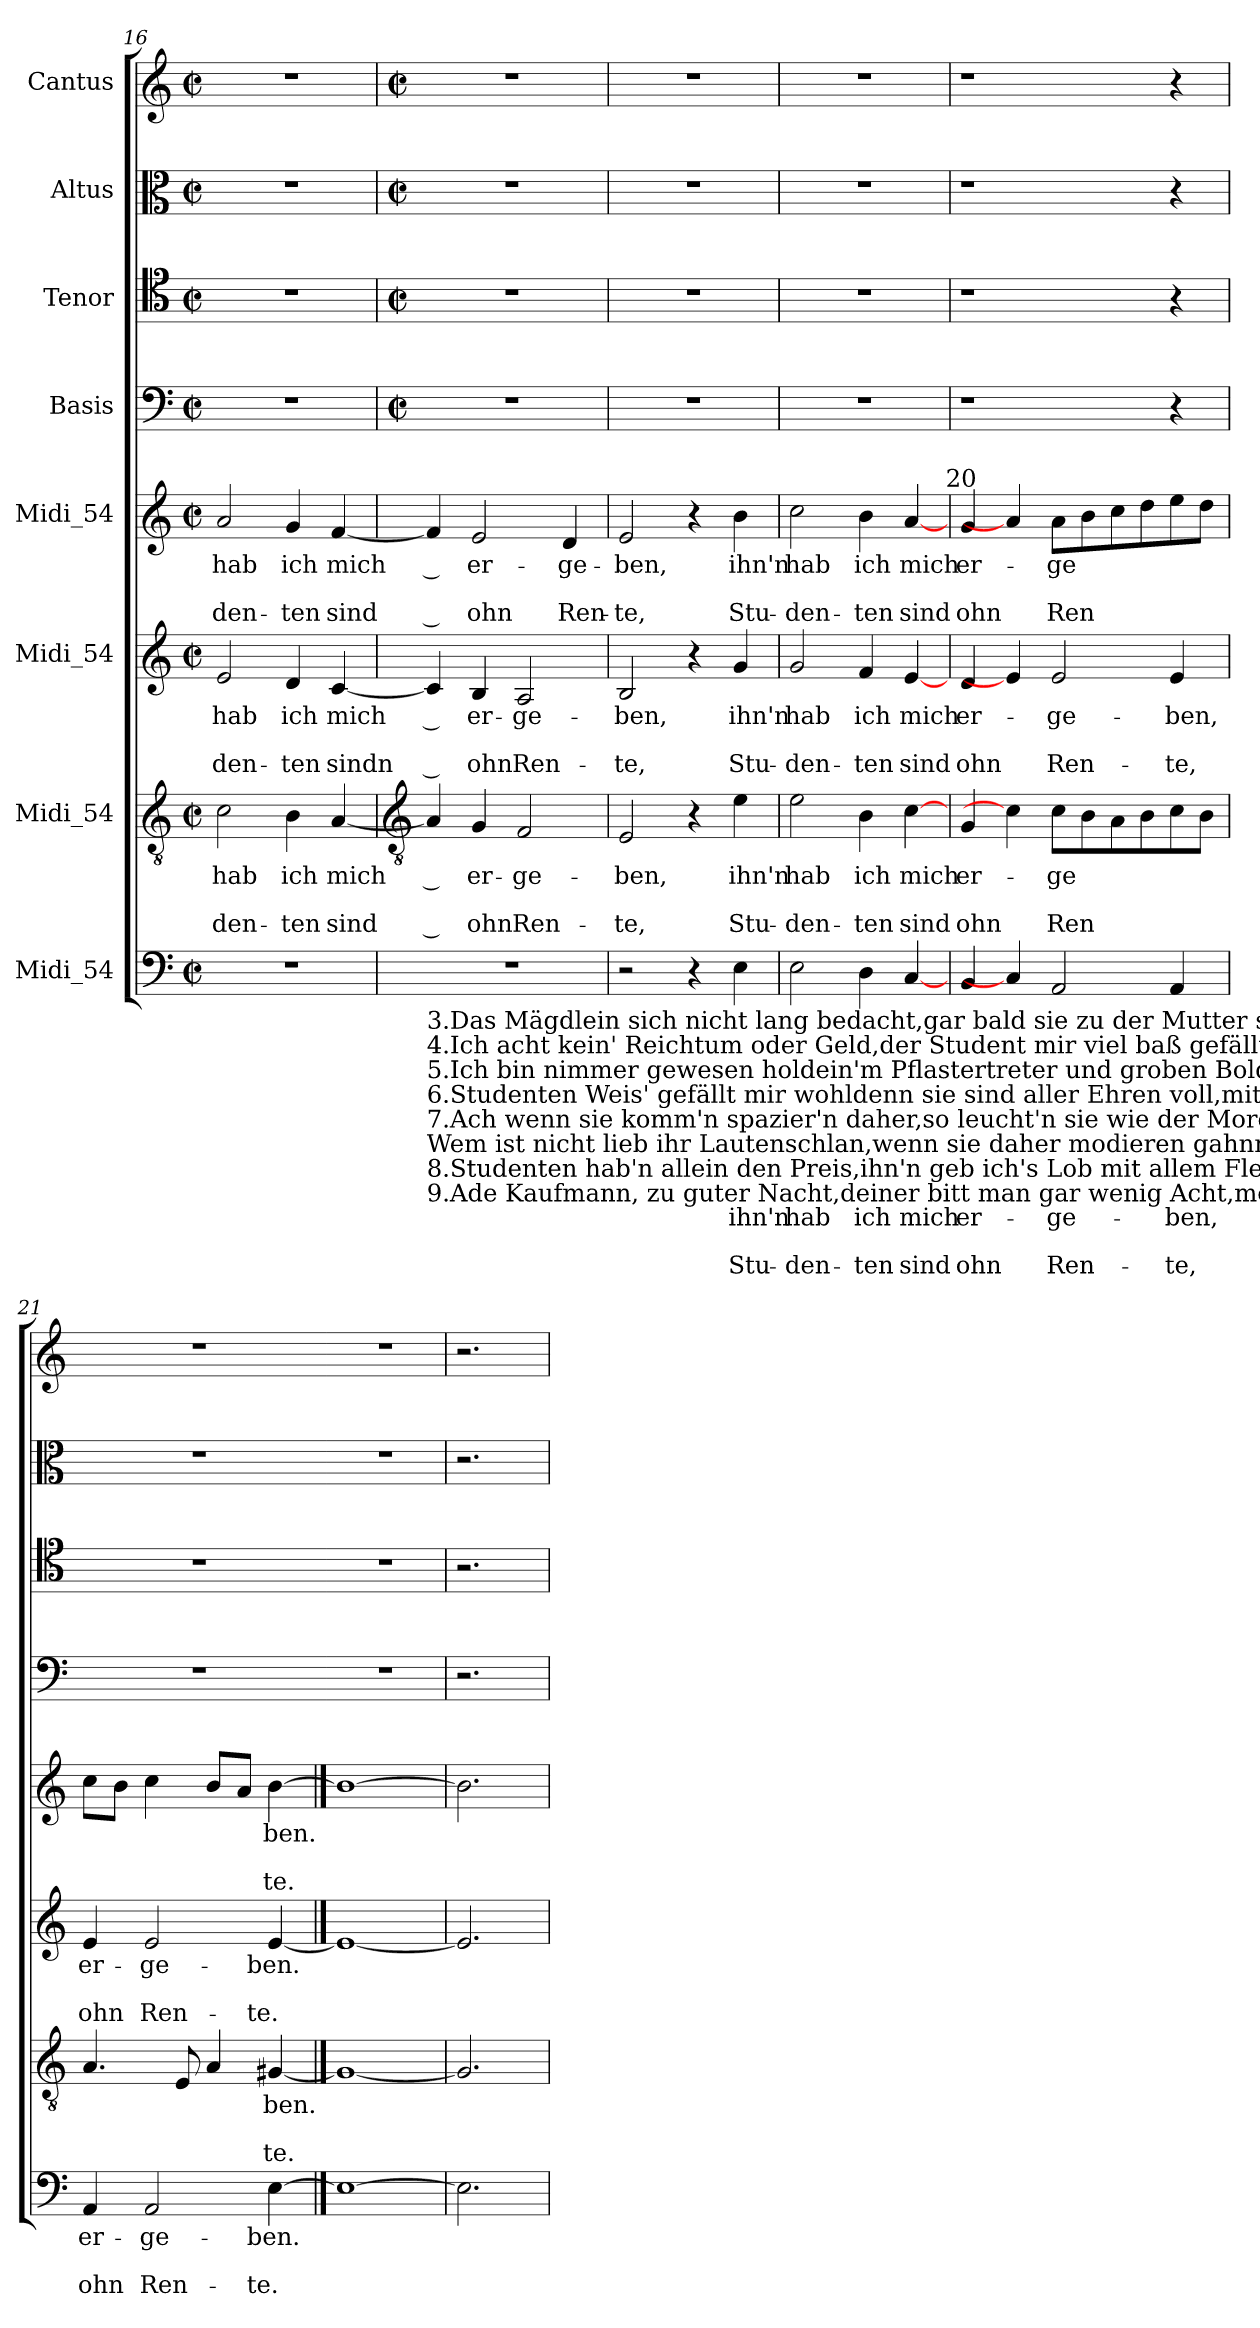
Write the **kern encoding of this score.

**kern	**text	**text	**text	**kern	**text	**text	**text	**kern	**text	**text	**text	**kern	**text	**text	**text	**kern	**kern	**kern	**kern
*part8	*part8	*part8	*part8	*part7	*part7	*part7	*part7	*part6	*part6	*part6	*part6	*part5	*part5	*part5	*part5	*part4	*part3	*part2	*part1
*staff8	*staff8	*staff8	*staff8	*staff7	*staff7	*staff7	*staff7	*staff6	*staff6	*staff6	*staff6	*staff5	*staff5	*staff5	*staff5	*staff4	*staff3	*staff2	*staff1
*I"Midi_54	*	*	*	*I"Midi_54	*	*	*	*I"Midi_54	*	*	*	*I"Midi_54	*	*	*	*I"Basis	*I"Tenor	*I"Altus	*I"Cantus
*clefF4	*	*	*	*clefGv2	*	*	*	*clefG2	*	*	*	*clefG2	*	*	*	*clefF4	*clefC4	*clefC3	*clefG2
*k[]	*	*	*	*k[]	*	*	*	*k[]	*	*	*	*k[]	*	*	*	*k[]	*k[]	*k[]	*k[]
*C:	*	*	*	*C:	*	*	*	*C:	*	*	*	*C:	*	*	*	*C:	*C:	*C:	*C:
*M2/2	*	*	*	*M2/2	*	*	*	*M2/2	*	*	*	*M2/2	*	*	*	*M2/2	*M2/2	*M2/2	*M2/2
*met(c|)	*	*	*	*met(c|)	*	*	*	*met(c|)	*	*	*	*met(c|)	*	*	*	*met(c|)	*met(c|)	*met(c|)	*met(c|)
=16	=16	=16	=16	=16	=16	=16	=16	=16	=16	=16	=16	=16	=16	=16	=16	=16	=16	=16	=16
!	!	!	!	!	!LO:LY:b	!	!LO:LY:b	!	!LO:LY:b	!	!LO:LY:b	!	!LO:LY:b	!	!LO:LY:b	!	!	!	!
1r	.	.	.	2c	-hab	.	den-	2e	-hab	.	den-	2a	-hab	.	den-	1r	1r	1r	1r
!	!	!	!	!	!LO:LY:b	!	!LO:LY:b	!	!LO:LY:b	!	!LO:LY:b	!	!LO:LY:b	!	!LO:LY:b	!	!	!	!
.	.	.	.	4B	-ich	.	ten	4d	-ich	.	ten	4g	-ich	.	ten	.	.	.	.
!	!	!	!	!	!LO:LY:b	!	!LO:LY:b	!	!LO:LY:b	!	!LO:LY:b	!	!LO:LY:b	!	!LO:LY:b	!	!	!	!
.	.	.	.	[4A	mich	.	sind	[4c	mich	.	sindn	[4f	mich	.	sind	.	.	.	.
!!LO:LB:g=z
=17	=17	=17	=17	=17	=17	=17	=17	=17	=17	=17	=17	=17	=17	=17	=17	=17	=17	=17	=17
*	*	*	*	*clefGv2	*	*	*	*	*	*	*	*	*	*	*	*	*	*	*
*	*	*	*	*	*	*	*	*	*	*	*	*	*	*	*	*M2/2	*M2/2	*M2/2	*M2/2
*	*	*	*	*	*	*	*	*	*	*	*	*	*	*	*	*met(c|)	*met(c|)	*met(c|)	*met(c|)
!LO:TX:b:t=3.Das Mägdlein sich nicht lang bedacht,gar bald sie zu der Mutter sprach&colon;Eur Rede bringt mir Schmerzen.D'r Kaufmann soll mich z'frieden lan,ich will und muß'n Studenten han,das red ich ganz von Herzen.	!	!	!	!	!	!	!	!	!	!	!	!	!	!	!	!	!	!	!
!LO:TX:b:t=4.Ich acht kein' Reichtum oder Geld,der Student mir viel baß gefällt,niemand soll mich abwendenvon der ehrlichen Brüderschaft,die allenthalb'n wird groß geachtin allen Land'n und Städten.	!	!	!	!	!	!	!	!	!	!	!	!	!	!	!	!	!	!	!
!LO:TX:b:t=5.Ich bin nimmer gewesen holdein'm Pflastertreter und groben Bold,der da nichts hat gelernet.Es soll ein frei'r Studente sein,dem ich vertrau die Ehre mein,der etwas hat studieret.	!	!	!	!	!	!	!	!	!	!	!	!	!	!	!	!	!	!	!
!LO:TX:b:t=6.Studenten Weis' gefällt mir wohldenn sie sind aller Ehren voll,mit Zucht sind sie gezieret.Daneben sie viel Tugend hanund übertreffen manchen Mann,den Ruhm muß man ihn'n geben.	!	!	!	!	!	!	!	!	!	!	!	!	!	!	!	!	!	!	!
!LO:TX:b:t=7.Ach wenn sie komm'n spazier'n daher,so leucht'n sie wie der Morgenstern,wem tun sie doch nicht g'fallen.	!	!	!	!	!	!	!	!	!	!	!	!	!	!	!	!	!	!	!
!LO:TX:b:t=Wem ist nicht lieb ihr Lautenschlan,wenn sie daher modieren gahnmit Saitenspiel und Schalle.	!	!	!	!	!	!	!	!	!	!	!	!	!	!	!	!	!	!	!
!LO:TX:b:t=8.Studenten hab'n allein den Preis,ihn'n geb ich's Lob mit allem Fleiß,sie führ'n ein zartes Leben.Bei den Studenten ist gut seinmit Worten könn'n sie scherzen fein,lieblich und freundlich reden.	!	!	!	!	!	!	!	!	!	!	!	!	!	!	!	!	!	!	!
!LO:TX:b:t=9.Ade Kaufmann, zu guter Nacht,deiner bitt man gar wenig Acht,mein'r darfst du nicht gewarten.Frisch auf, ihr von der Feder gut,nach euch steht all mein Sinn und Mut,nach euch ich allzeit trachte.	!	!	!	!	!	!	!	!	!	!	!	!	!	!	!	!	!	!	!
!	!	!	!	!	!LO:LY:b	!	!LO:LY:b	!	!LO:LY:b	!	!LO:LY:b	!	!LO:LY:b	!	!LO:LY:b	!	!	!	!
1r	.	.	.	4A]	__	.	__	4c]	__	.	__	4f]	__	.	__	1r	1r	1r	1r
!	!	!	!	!	!LO:LY:b	!	!LO:LY:b	!	!LO:LY:b	!	!LO:LY:b	!	!LO:LY:b	!	!LO:LY:b	!	!	!	!
.	.	.	.	4G	er-	.	-ohn	4B	er-	.	-ohn	2e	er-	.	-ohn	.	.	.	.
!	!	!	!	!	!LO:LY:b	!	!LO:LY:b	!	!LO:LY:b	!	!LO:LY:b	!	!	!	!	!	!	!	!
.	.	.	.	2F	ge-	.	-Ren-	2A	ge-	.	-Ren-	.	.	.	.	.	.	.	.
!	!	!	!	!	!	!	!	!	!	!	!	!	!LO:LY:b	!	!LO:LY:b	!	!	!	!
.	.	.	.	.	.	.	.	.	.	.	.	4d	ge-	.	-Ren-	.	.	.	.
=18	=18	=18	=18	=18	=18	=18	=18	=18	=18	=18	=18	=18	=18	=18	=18	=18	=18	=18	=18
!	!	!	!	!	!LO:LY:b	!	!LO:LY:b	!	!LO:LY:b	!	!LO:LY:b	!	!LO:LY:b	!	!LO:LY:b	!	!	!	!
2r	.	.	.	2E	-ben,	.	te,	2B	-ben,	.	te,	2e	-ben,	.	te,	1r	1r	1r	1r
4r	.	.	.	4r	.	.	.	4r	.	.	.	4r	.	.	.	.	.	.	.
!	!LO:LY:b	!	!LO:LY:b	!	!LO:LY:b	!	!LO:LY:b	!	!LO:LY:b	!	!LO:LY:b	!	!LO:LY:b	!	!LO:LY:b	!	!	!	!
4E	ihn'n	.	Stu-	4e	ihn'n	.	Stu-	4g	ihn'n	.	Stu-	4b	ihn'n	.	Stu-	.	.	.	.
=19	=19	=19	=19	=19	=19	=19	=19	=19	=19	=19	=19	=19	=19	=19	=19	=19	=19	=19	=19
!	!LO:LY:b	!	!LO:LY:b	!	!LO:LY:b	!	!LO:LY:b	!	!LO:LY:b	!	!LO:LY:b	!	!LO:LY:b	!	!LO:LY:b	!	!	!	!
2E	-hab	.	den-	2e	-hab	.	den-	2g	-hab	.	den-	2cc	-hab	.	den-	1r	1r	1r	1r
!	!LO:LY:b	!	!LO:LY:b	!	!LO:LY:b	!	!LO:LY:b	!	!LO:LY:b	!	!LO:LY:b	!	!LO:LY:b	!	!LO:LY:b	!	!	!	!
4D	-ich	.	ten	4B	-ich	.	ten	4f	-ich	.	ten	4b	-ich	.	ten	.	.	.	.
!	!LO:LY:b	!	!LO:LY:b	!	!LO:LY:b	!	!LO:LY:b	!	!LO:LY:b	!	!LO:LY:b	!	!LO:LY:b	!	!LO:LY:b	!	!	!	!
[4C	mich	.	sind	[4c	mich	.	sind	[4e	mich	.	sind	[4a	mich	.	sind	.	.	.	.
=20	=20	=20	=20	=20	=20	=20	=20	=20	=20	=20	=20	=20	=20	=20	=20	=20	=20	=20	=20
!	!	!	!	!	!	!	!	!	!	!	!	!LO:TX:a:cj:t=20	!	!	!	!	!	!	!
!	!LO:LY:b	!	!LO:LY:b	!	!LO:LY:b	!	!LO:LY:b	!	!LO:LY:b	!	!LO:LY:b	!	!LO:LY:b	!	!LO:LY:b	!	!	!	!
4BB	er-	.	-ohn	4G	er-	.	-ohn	4d	er-	.	-ohn	4g	er-	.	-ohn	1r	1r	1r	1r
4C]	.	.	.	4c]	.	.	.	4e]	.	.	.	4a]	.	.	.	.	.	.	.
!	!LO:LY:b	!	!LO:LY:b	!	!LO:LY:b	!	!LO:LY:b	!	!LO:LY:b	!	!LO:LY:b	!	!LO:LY:b	!	!LO:LY:b	!	!	!	!
2AA	ge-	.	-Ren-	8cL	ge	.	Ren	2e	ge-	.	-Ren-	8aL	ge	.	Ren	.	.	.	.
.	.	.	.	8B	.	.	.	.	.	.	.	8b	.	.	.	.	.	.	.
.	.	.	.	8A	.	.	.	.	.	.	.	8cc	.	.	.	.	.	.	.
.	.	.	.	8B	.	.	.	.	.	.	.	8dd	.	.	.	.	.	.	.
!	!LO:LY:b	!	!LO:LY:b	!	!	!	!	!	!LO:LY:b	!	!LO:LY:b	!	!	!	!	!	!	!	!
4AA	-ben,	.	te,	8c	.	.	.	4e	-ben,	.	te,	8ee	.	.	.	4r	4r	4r	4r
.	.	.	.	8BJ	.	.	.	.	.	.	.	8ddJ	.	.	.	.	.	.	.
=21	=21	=21	=21	=21	=21	=21	=21	=21	=21	=21	=21	=21	=21	=21	=21	=21	=21	=21	=21
!	!LO:LY:b	!	!LO:LY:b	!	!	!	!	!	!LO:LY:b	!	!LO:LY:b	!	!	!	!	!	!	!	!
4AA	er-	.	-ohn	4.A	.	.	.	4e	er-	.	-ohn	8ccL	.	.	.	1r	1r	1r	1r
.	.	.	.	.	.	.	.	.	.	.	.	8bJ	.	.	.	.	.	.	.
!	!LO:LY:b	!	!LO:LY:b	!	!	!	!	!	!LO:LY:b	!	!LO:LY:b	!	!	!	!	!	!	!	!
2AA	ge-	.	-Ren-	.	.	.	.	2e	ge-	.	-Ren-	4cc	.	.	.	.	.	.	.
.	.	.	.	8E	.	.	.	.	.	.	.	.	.	.	.	.	.	.	.
.	.	.	.	4A	.	.	.	.	.	.	.	8bL	.	.	.	.	.	.	.
.	.	.	.	.	.	.	.	.	.	.	.	8aJ	.	.	.	.	.	.	.
!	!LO:LY:b	!	!LO:LY:b	!	!LO:LY:b	!	!LO:LY:b	!	!LO:LY:b	!	!LO:LY:b	!	!LO:LY:b	!	!LO:LY:b	!	!	!	!
[4E	-ben.	.	te.	[4G#X	ben.	.	te.	[4e	-ben.	.	te.	[4b	ben.	.	te.	.	.	.	.
==22	=22	=22	=22	==22	=22	=22	=22	==22	=22	=22	=22	==22	=22	=22	=22	=22	=22	=22	=22
1E_	.	.	.	1G#_	.	.	.	1e_	.	.	.	1b_	.	.	.	1r	1r	1r	1r
=23	=23	=23	=23	=23	=23	=23	=23	=23	=23	=23	=23	=23	=23	=23	=23	=23	=23	=23	=23
2.E]	.	.	.	2.G#]	.	.	.	2.e]	.	.	.	2.b]	.	.	.	2.r	2.r	2.r	2.r
=	=	=	=	=	=	=	=	=	=	=	=	=	=	=	=	=	=	=	=
*-	*-	*-	*-	*-	*-	*-	*-	*-	*-	*-	*-	*-	*-	*-	*-	*-	*-	*-	*-
